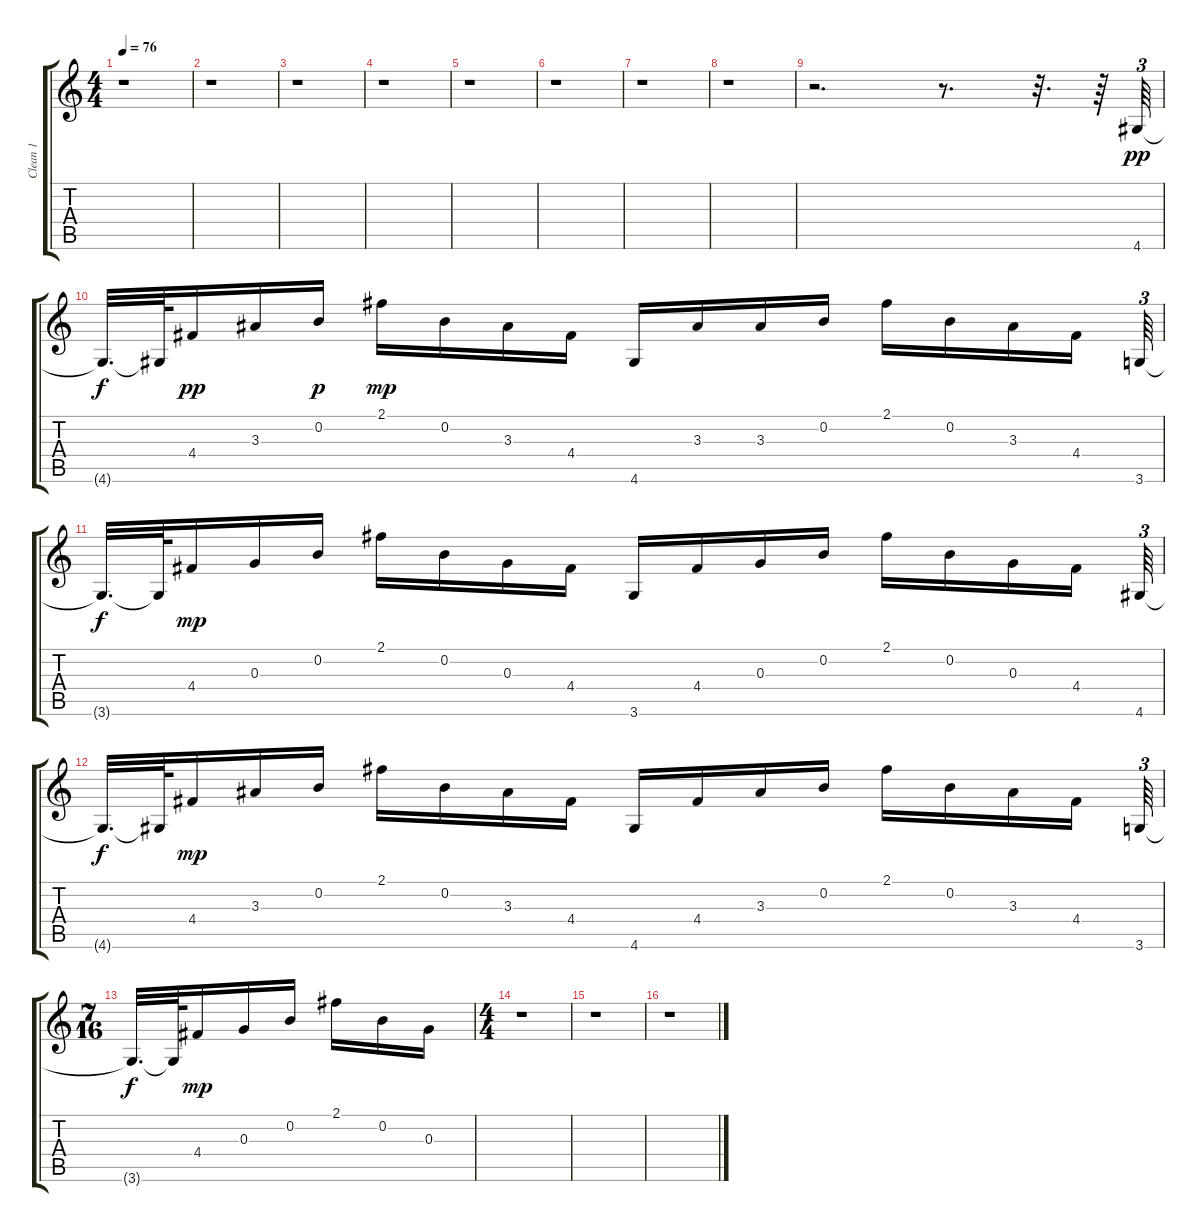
\track ("Clean 1" "Clean 1") {instrument acousticguitarnylon}
\staff {score tabs}
\tuning (E4 B3 G3 D3 A2 E2) {hide}
\ts (4 4)
\tempo 76
\clef g2
\ks c
r.1{dy ff} |
r.1 |
r.1 |
r.1 |
r.1 |
r.1 |
r.1 |
r.1 |
r.2{d} r.8{d} r.32{d} r.64 4.6.64{tu (3 2) dy pp} |
4.6{t}.32{d dy f} 4.6{t}.64 4.4.16{dy pp} 3.3.16 0.2.16{dy p} 2.1.16{dy mp} 0.2.16 3.3.16 4.4.16 4.6.16 3.3.16 3.3.16 0.2.16 2.1.16 0.2.16 3.3.16 4.4.16 3.6.64{tu (3 2)} |
3.6{t}.32{d dy f} 3.6{t}.64 4.4.16{dy mp} 0.3.16 0.2.16 2.1.16 0.2.16 0.3.16 4.4.16 3.6.16 4.4.16 0.3.16 0.2.16 2.1.16 0.2.16 0.3.16 4.4.16 4.6.64{tu (3 2)} |
4.6{t}.32{d dy f} 4.6{t}.64 4.4.16{dy mp} 3.3.16 0.2.16 2.1.16 0.2.16 3.3.16 4.4.16 4.6.16 4.4.16 3.3.16 0.2.16 2.1.16 0.2.16 3.3.16 4.4.16 3.6.64{tu (3 2)} |
\ts (7 16)
3.6{t}.32{d dy f} 3.6{t}.64 4.4.16{dy mp} 0.3.16 0.2.16 2.1.16 0.2.16 0.3.16 |
\ts (4 4)
r.1 |
r.1 |
r.1
